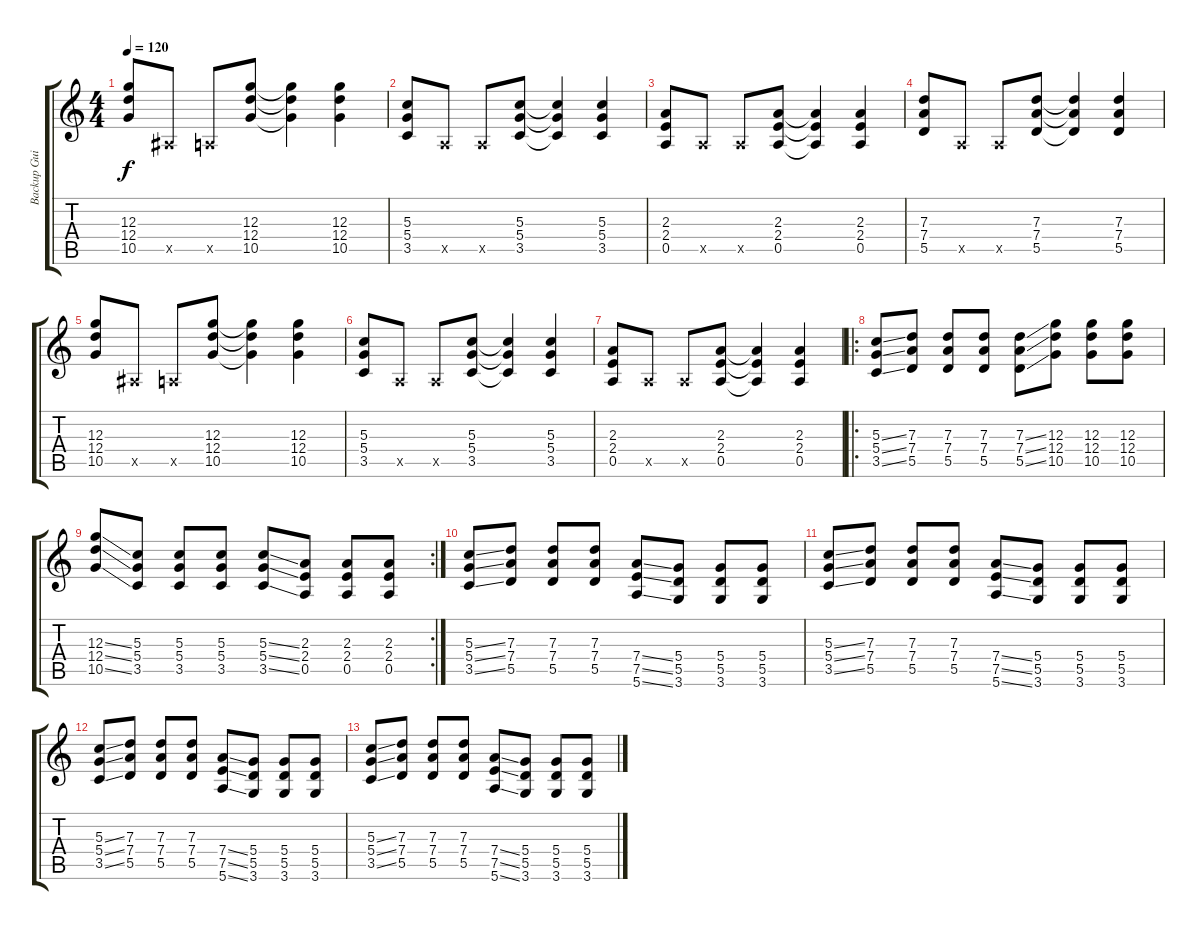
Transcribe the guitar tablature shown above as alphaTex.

\track ("Backup Guitar" "Backup Gui") {instrument distortionguitar}
\staff {score tabs}
\tuning (E4 B3 G3 D3 A2 E2) {hide}
\ts (4 4)
\tempo 120
\clef g2
\ks c
(12.3 12.4 10.5).8{dy f} 1.5{x}.8 0.5{x}.8 (12.3 12.4 10.5).8 (12.3{t} 12.4{t} 10.5{t}).4 (12.3 12.4 10.5).4 |
(5.3 5.4 3.5).8 0.5{x}.8 0.5{x}.8 (5.3 5.4 3.5).8 (5.3{t} 5.4{t} 3.5{t}).4 (5.3 5.4 3.5).4 |
(2.3 2.4 0.5).8 0.5{x}.8 0.5{x}.8 (2.3 2.4 0.5).8 (2.3{t} 2.4{t} 0.5{t}).4 (2.3 2.4 0.5).4 |
(7.3 7.4 5.5).8 0.5{x}.8 0.5{x}.8 (7.3 7.4 5.5).8 (7.3{t} 7.4{t} 5.5{t}).4 (7.3 7.4 5.5).4 |
(12.3 12.4 10.5).8 1.5{x}.8 0.5{x}.8 (12.3 12.4 10.5).8 (12.3{t} 12.4{t} 10.5{t}).4 (12.3 12.4 10.5).4 |
(5.3 5.4 3.5).8 0.5{x}.8 0.5{x}.8 (5.3 5.4 3.5).8 (5.3{t} 5.4{t} 3.5{t}).4 (5.3 5.4 3.5).4 |
(2.3 2.4 0.5).8 0.5{x}.8 0.5{x}.8 (2.3 2.4 0.5).8 (2.3{t} 2.4{t} 0.5{t}).4 (2.3 2.4 0.5).4 |
\ro
(5.3{ss} 5.4{ss} 3.5{ss}).8 (7.3 7.4 5.5).8 (7.3 7.4 5.5).8 (7.3 7.4 5.5).8 (7.3{ss} 7.4{ss} 5.5{ss}).8 (12.3 12.4 10.5).8 (12.3 12.4 10.5).8 (12.3 12.4 10.5).8 |
\rc 2
(12.3{ss} 12.4{ss} 10.5{ss}).8 (5.3 5.4 3.5).8 (5.3 5.4 3.5).8 (5.3 5.4 3.5).8 (5.3{ss} 5.4{ss} 3.5{ss}).8 (2.3 2.4 0.5).8 (2.3 2.4 0.5).8 (2.3 2.4 0.5).8 |
(5.3{ss} 5.4{ss} 3.5{ss}).8 (7.3 7.4 5.5).8 (7.3 7.4 5.5).8 (7.3 7.4 5.5).8 (7.4{ss} 7.5{ss} 5.6{ss}).8 (5.4 5.5 3.6).8 (5.4 5.5 3.6).8 (5.4 5.5 3.6).8 |
(5.3{ss} 5.4{ss} 3.5{ss}).8 (7.3 7.4 5.5).8 (7.3 7.4 5.5).8 (7.3 7.4 5.5).8 (7.4{ss} 7.5{ss} 5.6{ss}).8 (5.4 5.5 3.6).8 (5.4 5.5 3.6).8 (5.4 5.5 3.6).8 |
(5.3{ss} 5.4{ss} 3.5{ss}).8 (7.3 7.4 5.5).8 (7.3 7.4 5.5).8 (7.3 7.4 5.5).8 (7.4{ss} 7.5{ss} 5.6{ss}).8 (5.4 5.5 3.6).8 (5.4 5.5 3.6).8 (5.4 5.5 3.6).8 |
(5.3{ss} 5.4{ss} 3.5{ss}).8 (7.3 7.4 5.5).8 (7.3 7.4 5.5).8 (7.3 7.4 5.5).8 (7.4{ss} 7.5{ss} 5.6{ss}).8 (5.4 5.5 3.6).8 (5.4 5.5 3.6).8 (5.4 5.5 3.6).8
